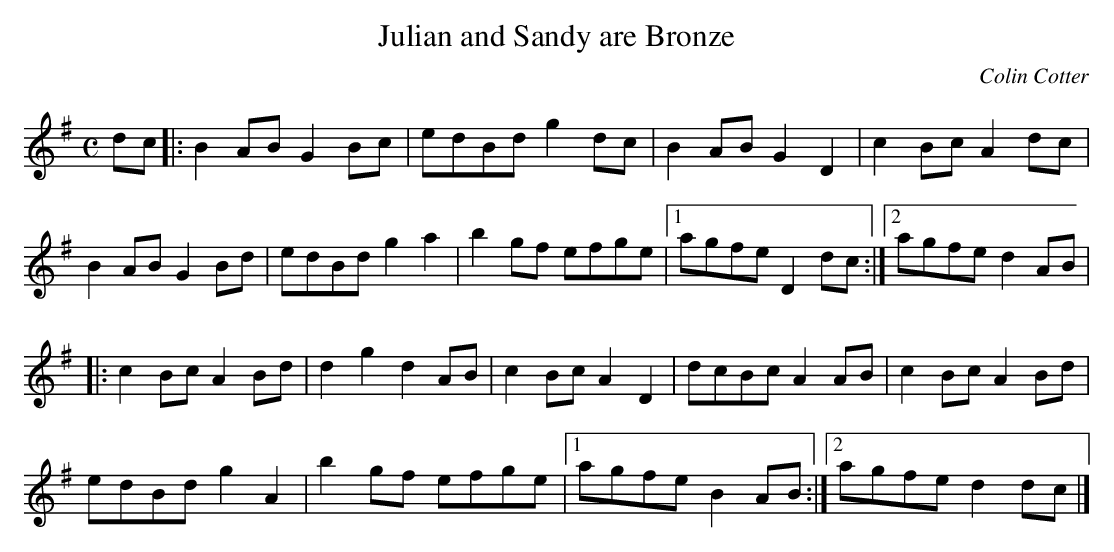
X:1
T:Julian and Sandy are Bronze
C:Colin Cotter
M:C
K:G
dc |: B2 AB G2 Bc|edBd g2 dc|B2 AB G2 D2|c2 Bc A2 dc|
B2 AB G2 Bd|edBd g2 a2|b2 gf efge|[1 agfe D2 dc :| [2agfe d2 AB|
|:c2 Bc A2 Bd|d2 g2 d2 AB|c2 Bc A2 D2|dcBc A2 AB|c2 Bc A2 Bd|
edBd g2 A2|b2 gf efge|[1 agfe B2 AB :|[2 agfe d2 dc|]
